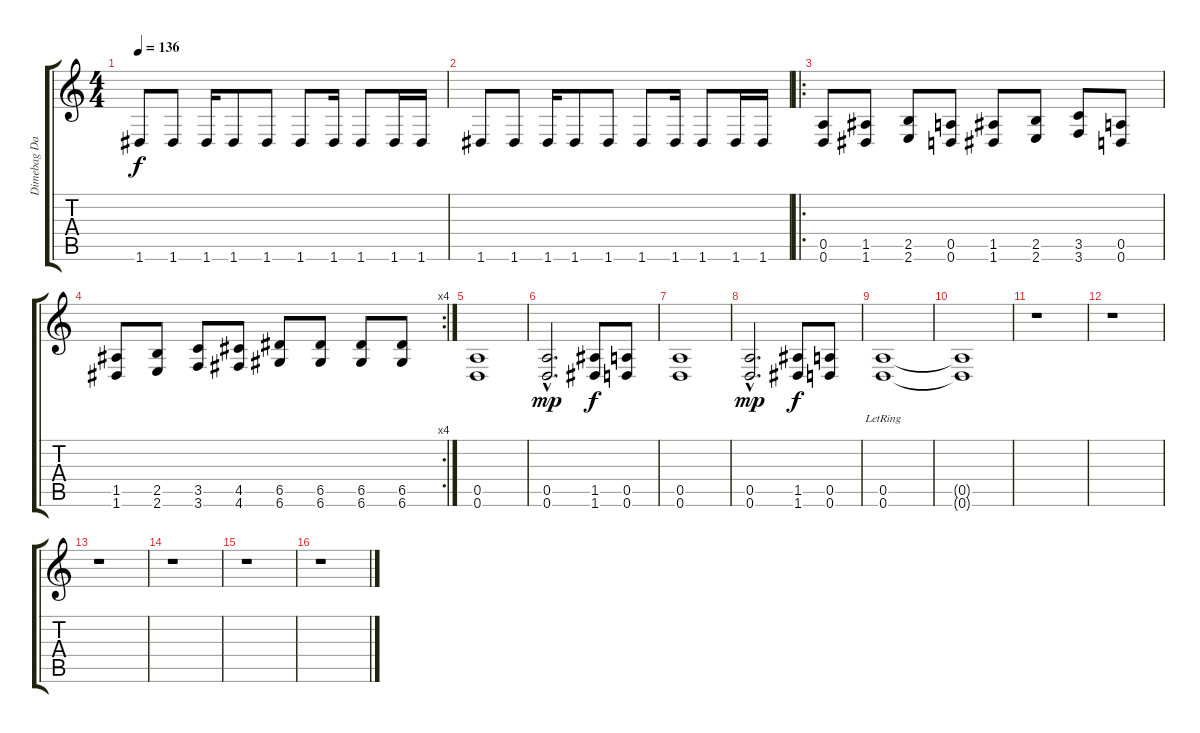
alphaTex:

\track ("Dimebag Darrell" "Dimebag Da") {instrument distortionguitar}
\staff {score tabs}
\tuning (E4 B3 G3 D3 A2 D2) {hide}
\ts (4 4)
\tempo 136
\clef g2
\ks c
1.6.8{dy f} 1.6.8 1.6.16 1.6.8 1.6.8 1.6.8 1.6.16 1.6.8 1.6.16 1.6.16 |
1.6.8 1.6.8 1.6.16 1.6.8 1.6.8 1.6.8 1.6.16 1.6.8 1.6.16 1.6.16 |
\ro
(0.5 0.6).8 (1.5 1.6).8 (2.5 2.6).8 (0.5 0.6).8 (1.5 1.6).8 (2.5 2.6).8 (3.5 3.6).8 (0.5 0.6).8 |
\rc 4
(1.5 1.6).8 (2.5 2.6).8 (3.5 3.6).8 (4.5 4.6).8 (6.5 6.6).8 (6.5 6.6).8 (6.5 6.6).8 (6.5 6.6).8 |
(0.5 0.6).1 |
(0.5{hac} 0.6{hac}).2{d dy mp} (1.5 1.6).8{dy f} (0.5 0.6).8 |
(0.5 0.6).1 |
(0.5{hac} 0.6{hac}).2{d dy mp} (1.5 1.6).8{dy f} (0.5 0.6).8 |
(0.5{lr} 0.6{lr}).1 |
(0.5{t} 0.6{t}).1 |
r.1 |
r.1 |
r.1 |
r.1 |
r.1 |
r.1
